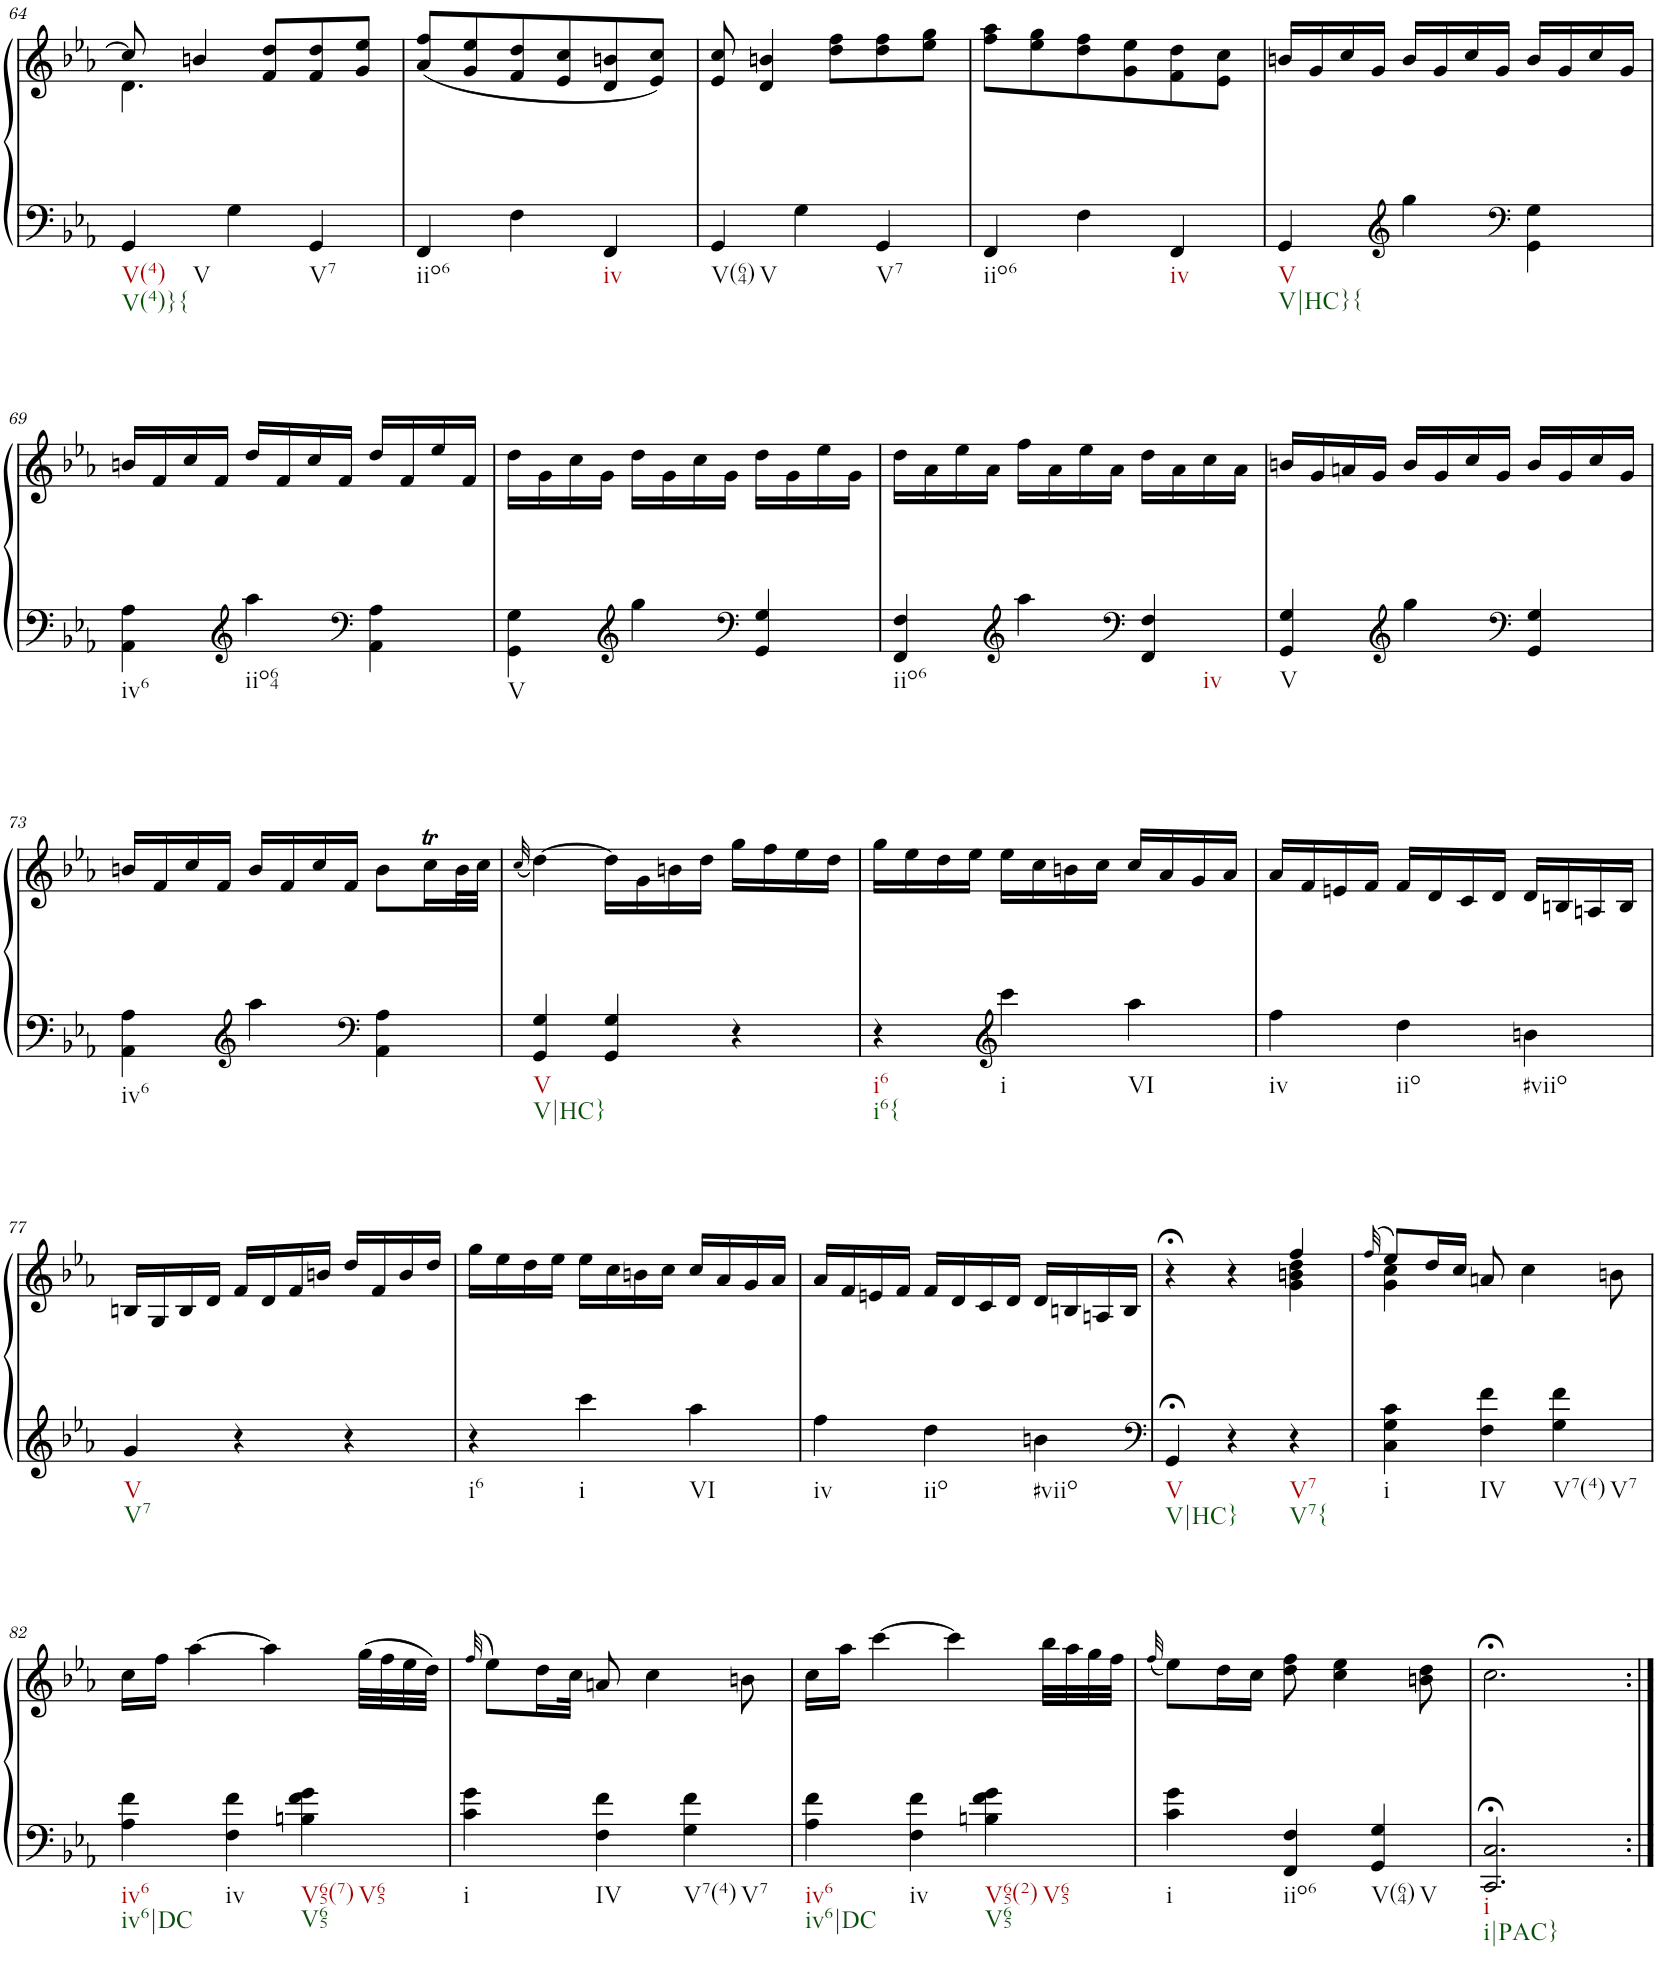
**kern	**kern
*part1	*part1
*staff2	*staff1
*I"Piano	*
*I'Pno.	*
!!LO:PB:g=z
*clefF4	*clefG2
*k[b-e-a-]	*k[b-e-a-]
*M3/4	*M3/4
=64	=64
*	*^
!LO:TX:b:t=V(4)	!	!
!LO:TX:b:t=V(4)}{	!	!
!LO:TX:b:t=V	!	!
4GG/	8cc/]	4.d\
.	4bn/	.
4G\	.	.
.	8f/ 8dd/L	4.ryy
!LO:TX:b:t=V7	!	!
4GG/	8f/ 8dd/	.
.	8g/ 8ee-/J	.
*	*v	*v
=65	=65
!LO:TX:b:t=iio6	!
4FF/	(8a-/ 8ff/L
.	8g/ 8ee-/
4F\	8f/ 8dd/
.	8e-/ 8cc/
!LO:TX:b:t=iv	!
4FF/	8d/ 8bn/
.	8e-/ 8cc/J)
=66	=66
!LO:TX:b:t=V(64)	!
!LO:TX:b:t=V	!
4GG/	8e-/ 8cc/
.	4d/ 4bn/
4G\	.
.	8dd\ 8ff\L
!LO:TX:b:t=V7	!
4GG/	8dd\ 8ff\
.	8ee-\ 8gg\J
=67	=67
!LO:TX:b:t=iio6	!
4FF/	8ff\ 8aa-\L
.	8ee-\ 8gg\
4F\	8dd\ 8ff\
.	8g\ 8ee-\
!LO:TX:b:t=iv	!
4FF/	8f\ 8dd\
.	8e-\ 8cc\J
=68	=68
!LO:TX:b:t=V	!
!LO:TX:b:t=V|HC}{	!
4GG/	16bn/LL
.	16g/
.	16cc/
.	16g/JJ
*clefG2	*
4gg\	16b/LL
.	16g/
.	16cc/
.	16g/JJ
*clefF4	*
4GG\ 4G\	16b/LL
.	16g/
.	16cc/
.	16g/JJ
!!LO:LB:g=z
=69	=69
!LO:TX:b:t=iv6	!
4AA-\ 4A-\	16bn/LL
.	16f/
.	16cc/
.	16f/JJ
*clefG2	*
!LO:TX:b:t=iio64	!
4aa-\	16dd/LL
.	16f/
.	16cc/
.	16f/JJ
*clefF4	*
4AA-\ 4A-\	16dd/LL
.	16f/
.	16ee-/
.	16f/JJ
=70	=70
!LO:TX:b:t=V	!
4GG\ 4G\	16dd\LL
.	16g\
.	16cc\
.	16g\JJ
*clefG2	*
4gg\	16dd\LL
.	16g\
.	16cc\
.	16g\JJ
*clefF4	*
4GG/ 4G/	16dd\LL
.	16g\
.	16ee-\
.	16g\JJ
=71	=71
!LO:TX:b:t=iio6	!
4FF/ 4F/	16dd\LL
.	16a-\
.	16ee-\
.	16a-\JJ
*clefG2	*
4aa-\	16ff\LL
.	16a-\
.	16ee-\
.	16a-\JJ
*clefF4	*
!LO:TX:b:t=iv	!
4FF/ 4F/	16dd\LL
.	16a-\
.	16cc\
.	16a-\JJ
=72	=72
!LO:TX:b:t=V	!
4GG/ 4G/	16bn/LL
.	16g/
.	16an/
.	16g/JJ
*clefG2	*
4gg\	16b/LL
.	16g/
.	16cc/
.	16g/JJ
*clefF4	*
4GG/ 4G/	16b/LL
.	16g/
.	16cc/
.	16g/JJ
!!LO:LB:g=z
=73	=73
!LO:TX:b:t=iv6	!
4AA-\ 4A-\	16bn/LL
.	16f/
.	16cc/
.	16f/JJ
*clefG2	*
4aa-\	16b/LL
.	16f/
.	16cc/
.	16f/JJ
*clefF4	*
4AA-\ 4A-\	8b\L
.	16ccT\L
.	32b\L
.	32cc\JJJ
=74	=74
.	(32qcc/
!LO:TX:b:t=V	!
!LO:TX:b:t=V|HC}	!
4GG/ 4G/	[4dd\)
4GG/ 4G/	16dd\LL]
.	16g\
.	16bn\
.	16dd\JJ
4r	16gg\LL
.	16ff\
.	16ee-\
.	16dd\JJ
=75	=75
!LO:TX:b:t=i6	!
!LO:TX:b:t=i6{	!
4r	16gg\LL
.	16ee-\
.	16dd\
.	16ee-\JJ
*clefG2	*
!LO:TX:b:t=i	!
4ccc\	16ee-\LL
.	16cc\
.	16bn\
.	16cc\JJ
!LO:TX:b:t=VI	!
4aa-\	16cc/LL
.	16a-/
.	16g/
.	16a-/JJ
=76	=76
!LO:TX:b:t=iv	!
4ff\	16a-/LL
.	16f/
.	16en/
.	16f/JJ
!LO:TX:b:t=iio	!
4dd\	16f/LL
.	16d/
.	16c/
.	16d/JJ
!LO:TX:b:t=#viio	!
4bn\	16d/LL
.	16Bn/
.	16An/
.	16B/JJ
!!LO:LB:g=z
=77	=77
!LO:TX:b:t=V	!
!LO:TX:b:t=V7	!
4g/	16Bn/LL
.	16G/
.	16B/
.	16d/JJ
4r	16f/LL
.	16d/
.	16f/
.	16bn/JJ
4r	16dd/LL
.	16f/
.	16b/
.	16dd/JJ
=78	=78
!LO:TX:b:t=i6	!
4r	16gg\LL
.	16ee-\
.	16dd\
.	16ee-\JJ
!LO:TX:b:t=i	!
4ccc\	16ee-\LL
.	16cc\
.	16bn\
.	16cc\JJ
!LO:TX:b:t=VI	!
4aa-\	16cc/LL
.	16a-/
.	16g/
.	16a-/JJ
=79	=79
!LO:TX:b:t=iv	!
4ff\	16a-/LL
.	16f/
.	16en/
.	16f/JJ
!LO:TX:b:t=iio	!
4dd\	16f/LL
.	16d/
.	16c/
.	16d/JJ
!LO:TX:b:t=#viio	!
4bn\	16d/LL
.	16Bn/
.	16An/
.	16B/JJ
=80	=80
*clefF4	*
*	*^
!LO:TX:b:t=V	!	!
!LO:TX:b:t=V|HC}	!	!
4GG;</	4r;<	2ryy
4r	4r	.
!LO:TX:b:t=V7	!	!
!LO:TX:b:t=V7{	!	!
4r	4ff/	4g\ 4bn\ 4dd\
=81	=81	=81
.	(32qff/	.
!LO:TX:b:t=i	!	!
4C\ 4G\ 4c\	8ee-/L)	4g\ 4cc\
.	16dd/L	.
.	16cc/JJ	.
!LO:TX:b:t=IV	!	!
4F\ 4f\	8an/	2ryy
.	4cc\	.
!LO:TX:b:t=V7(4)	!	!
!LO:TX:b:t=V7	!	!
4G\ 4f\	.	.
.	8bn\	.
*	*v	*v
!!LO:LB:g=z
=82	=82
!LO:TX:b:t=iv6	!
!LO:TX:b:t=iv6|DC	!
4A-\ 4f\	16cc\LL
.	16ff\JJ
.	[4aa-\
!LO:TX:b:t=iv	!
4F\ 4f\	.
.	4aa-\]
!LO:TX:b:t=V65(7)	!
!LO:TX:b:t=V65	!
!LO:TX:b:t=V65	!
4Bn\ 4f\ 4g\	.
.	(32gg\LLL
.	32ff\
.	32ee-\
.	32dd\JJJ)
=83	=83
!LO:TX:b:t=i	!
4c\ 4g\	(32ff!/
.	8ee-\L)
.	16dd\L
.	32cc\JJk
!LO:TX:b:t=IV	!
4F\ 4f\	8an/
.	4cc\
!LO:TX:b:t=V7(4)	!
!LO:TX:b:t=V7	!
4G\ 4f\	.
.	8bn\
=84	=84
!LO:TX:b:t=iv6	!
!LO:TX:b:t=iv6|DC	!
4A-\ 4f\	16cc\LL
.	16aa-\JJ
.	[4ccc\
!LO:TX:b:t=iv	!
4F\ 4f\	.
.	4ccc\]
!LO:TX:b:t=V65(2)	!
!LO:TX:b:t=V65	!
!LO:TX:b:t=V65	!
4Bn\ 4f\ 4g\	.
.	32bb-\LLL
.	32aa-\
.	32gg\
.	32ff\JJJ
=85	=85
.	(32qff/
!LO:TX:b:t=i	!
4c\ 4g\	8ee-\L)
.	16dd\L
.	16cc\JJ
!LO:TX:b:t=iio6	!
4FF/ 4F/	8dd\ 8ff\
.	4cc\ 4ee-\
!LO:TX:b:t=V(64)	!
!LO:TX:b:t=V	!
4GG/ 4G/	.
.	8bn\ 8dd\
=86	=86
!LO:TX:b:t=i	!
!LO:TX:b:t=i|PAC}	!
2.CC/;< 2.C/;<	2.cc;<\
=:|!	=:|!
*-	*-
